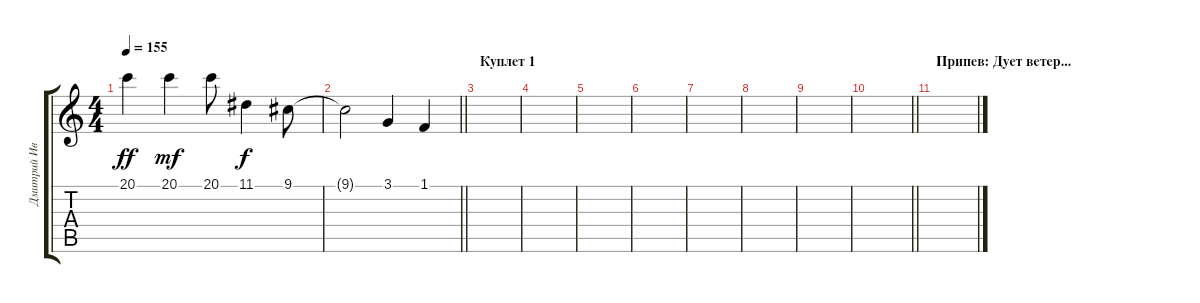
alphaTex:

\track ("Дмитрий Иванов" "Дмитрий Ив") {instrument acousticgrandpiano}
\staff {score tabs}
\tuning (E4 B3 G3 D3 A2 E2) {hide}
\ts (4 4)
\tempo 155
\clef g2
\ks c
20.1.4{dy ff} 20.1.4{dy mf} 20.1.8 11.1.4{dy f} 9.1.8 |
\barLineRight lightlight
9.1{t}.2 3.1.4 1.1.4 |
\section ("" "Куплет 1")
|
|
|
|
|
|
|
\barLineRight lightlight
|
\section ("" "Припев: Дует ветер...")
